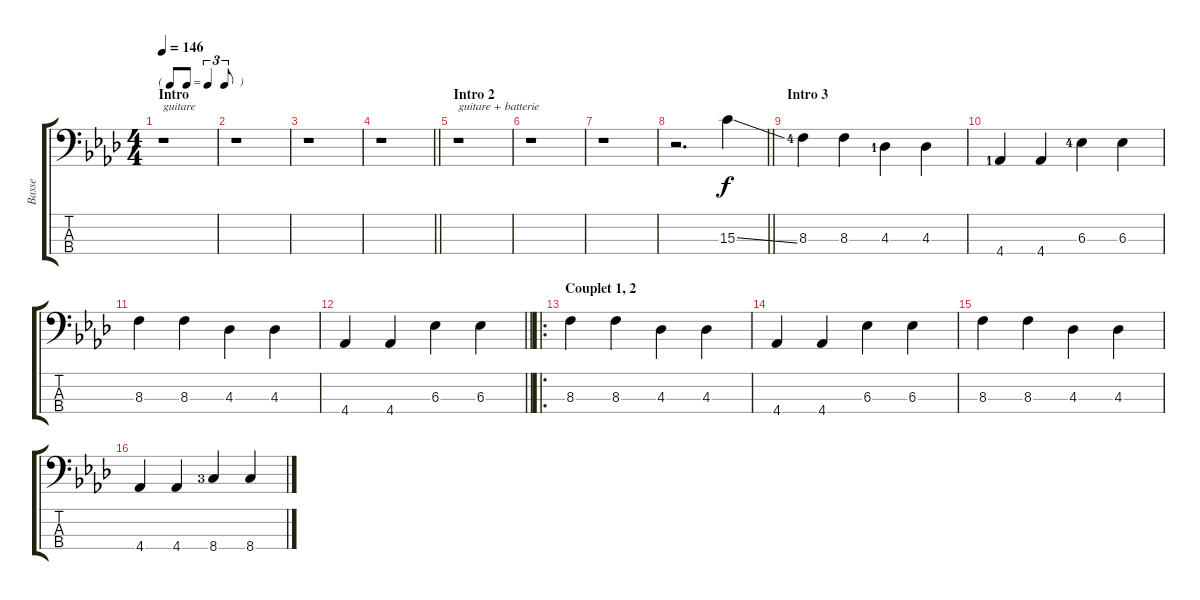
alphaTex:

\track ("Basse" "Basse") {instrument electricbassfinger}
\staff {score tabs}
\tuning (G2 D2 A1 E1) {hide}
\ts (4 4)
\tf triplet8th
\section ("" "Intro")
\tempo 146
\clef f4
\ks fminor
r.1{txt "guitare" dy f instrument electricbassfinger} |
r.1 |
r.1 |
\barLineRight lightlight
r.1 |
\section ("" "Intro 2")
r.1{txt "guitare + batterie"} |
r.1 |
r.1 |
\barLineRight lightlight
r.2{d} 15.3{ss}.4 |
\section ("" "Intro 3")
8.3{lf 5}.4 8.3.4 4.3{lf 2}.4 4.3.4 |
4.4{lf 2}.4 4.4.4 6.3{lf 5}.4 6.3.4 |
8.3.4 8.3.4 4.3.4 4.3.4 |
\barLineRight lightlight
4.4.4 4.4.4 6.3.4 6.3.4 |
\ro
\section ("" "Couplet 1, 2")
8.3.4 8.3.4 4.3.4 4.3.4 |
4.4.4 4.4.4 6.3.4 6.3.4 |
8.3.4 8.3.4 4.3.4 4.3.4 |
4.4.4 4.4.4 8.4{lf 4}.4 8.4.4
